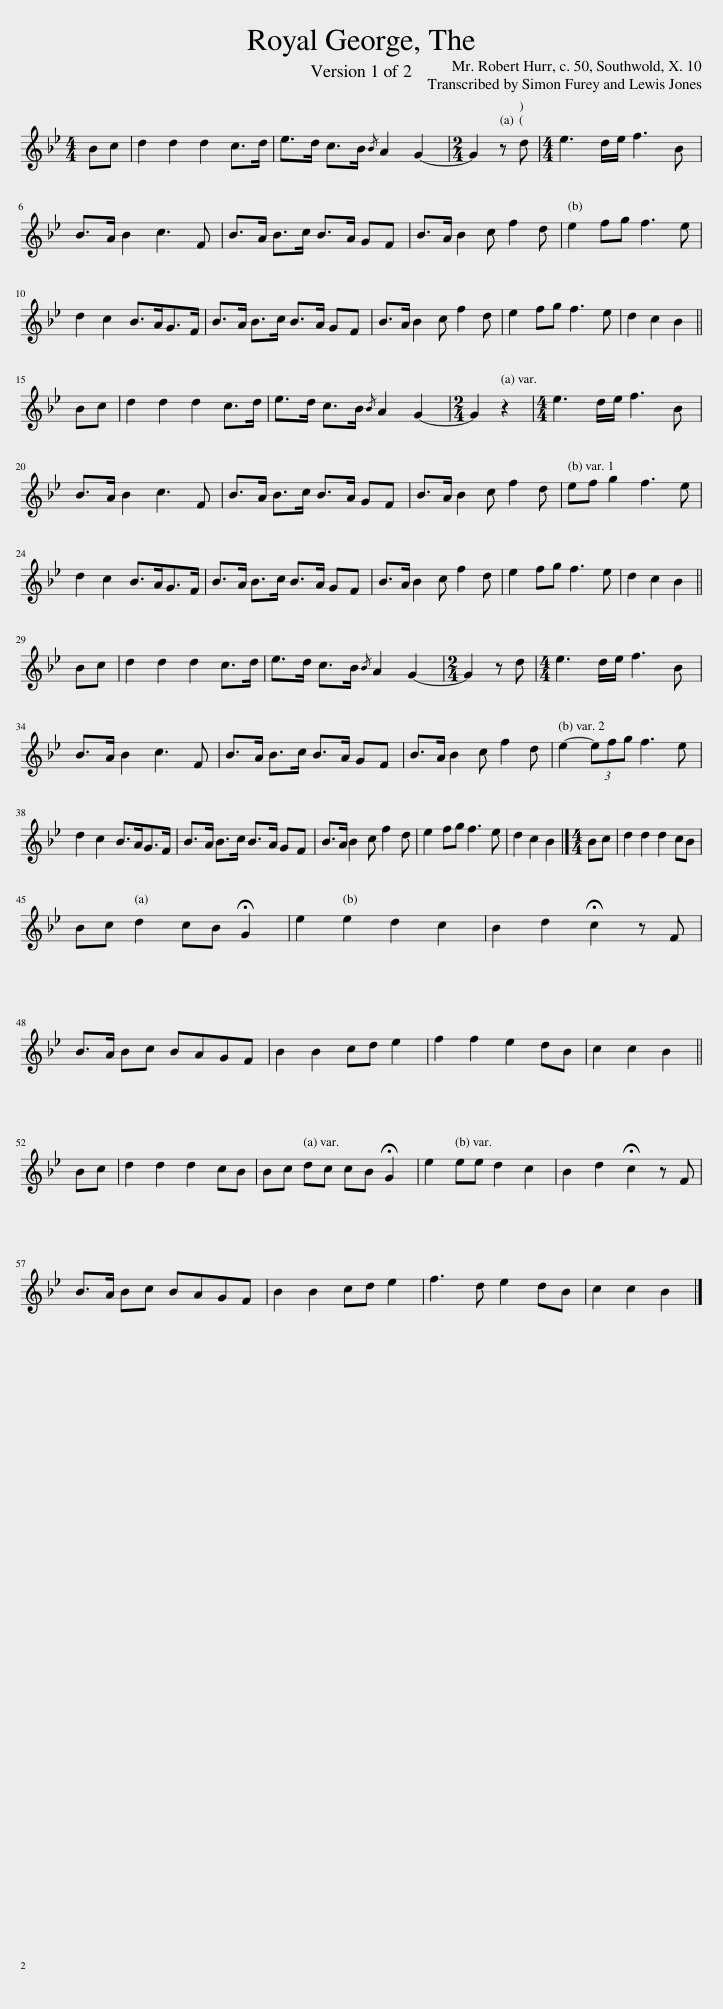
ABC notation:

X:1
L:1/8
M:4/4
I:linebreak $
K:Bb
V:1 treble
V:1
 Bc | d2 d2 d2 c>d | e>d c>B{/B} A2 G2- |[M:2/4] G2 z d |[M:4/4] e3 d/e/ f3 B |$ %5
 B>A B2 c3 F | B>A B>c B>A GF | B>A B2 c f2 d | e2 fg f3 e |$ d2 c2 B>AG>F | %10
 B>A B>c B>A GF | B>A B2 c f2 d | e2 fg f3 e | d2 c2 B2 ||$ Bc | %15
 d2 d2 d2 c>d | e>d c>B{/B} A2 G2- |[M:2/4] G2 z2 |[M:4/4] e3 d/e/ f3 B |$ B>A B2 c3 F | %20
 B>A B>c B>A GF | B>A B2 c f2 d | ef g2 f3 e |$ d2 c2 B>AG>F | B>A B>c B>A GF | %25
 B>A B2 c f2 d | e2 fg f3 e | d2 c2 B2 ||$ Bc | d2 d2 d2 c>d | %30
 e>d c>B{/B} A2 G2- |[M:2/4] G2 z d |[M:4/4] e3 d/e/ f3 B |$ B>A B2 c3 F | B>A B>c B>A GF | %35
 B>A B2 c f2 d | e2- (3efg f3 e |$ d2 c2 B>AG>F | B>A B>c B>A GF | B>A B2 c f2 d | %40
 e2 fg f3 e | d2 c2 B2 |][M:4/4] Bc | d2 d2 d2 cB |$ Bc d2 cB !fermata!G2 | %45
 e2 e2 d2 c2 | B2 d2 !fermata!c2 z F |$ B>A Bc BAGF | B2 B2 cd e2 | f2 f2 e2 dB | %50
 c2 c2 B2 ||$ Bc | d2 d2 d2 cB | Bc dc cB !fermata!G2 | e2 ee d2 c2 | %55
 B2 d2 !fermata!c2 z F |$ B>A Bc BAGF | B2 B2 cd e2 | f3 d e2 dB | c2 c2 B2 |] %60
